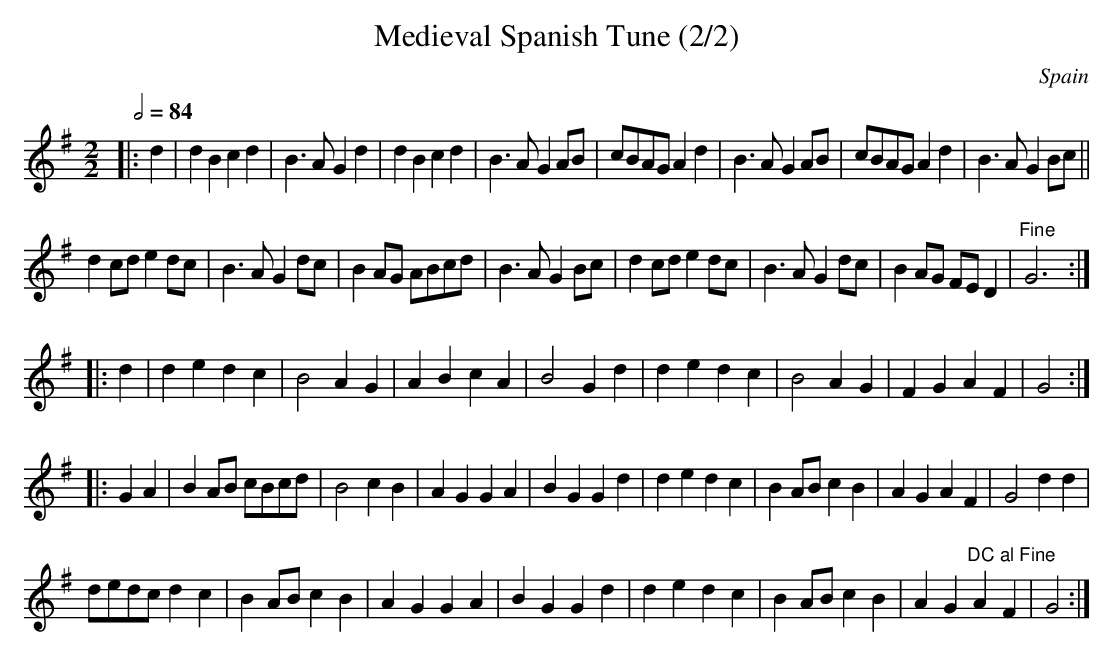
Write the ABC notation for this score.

X:1
T:Medieval Spanish Tune (2/2)
Q:1/2=84
M:2/2
O:Spain
K:G
|:d2|\
d2B2 c2d2| B3A G2d2| d2B2 c2d2| B3A G2AB| \
cBAG A2d2| B3A G2AB| cBAG A2d2| B3A G2Bc||
d2cd e2dc| B3A G2dc| B2AG ABcd| B3A G2Bc|\
d2cd e2dc| B3A G2dc| B2AG FED2| "Fine"G6:|
|:d2|\
d2e2 d2c2| B4 A2G2| A2B2 c2A2| B4 G2d2| \
d2e2 d2c2| B4 A2G2| F2G2 A2F2| G4:|
|:G2A2|\
B2AB cBcd| B4 c2B2| A2G2 G2A2| B2G2 G2d2|\
d2e2 d2c2| B2AB c2B2| A2G2 A2F2| G4 d2d2|
dedc d2c2| B2AB c2B2| A2G2 G2A2 |B2G2 G2d2|\
d2e2 d2c2| B2AB c2B2| A2G2 "DC al Fine"A2F2| G4:|
